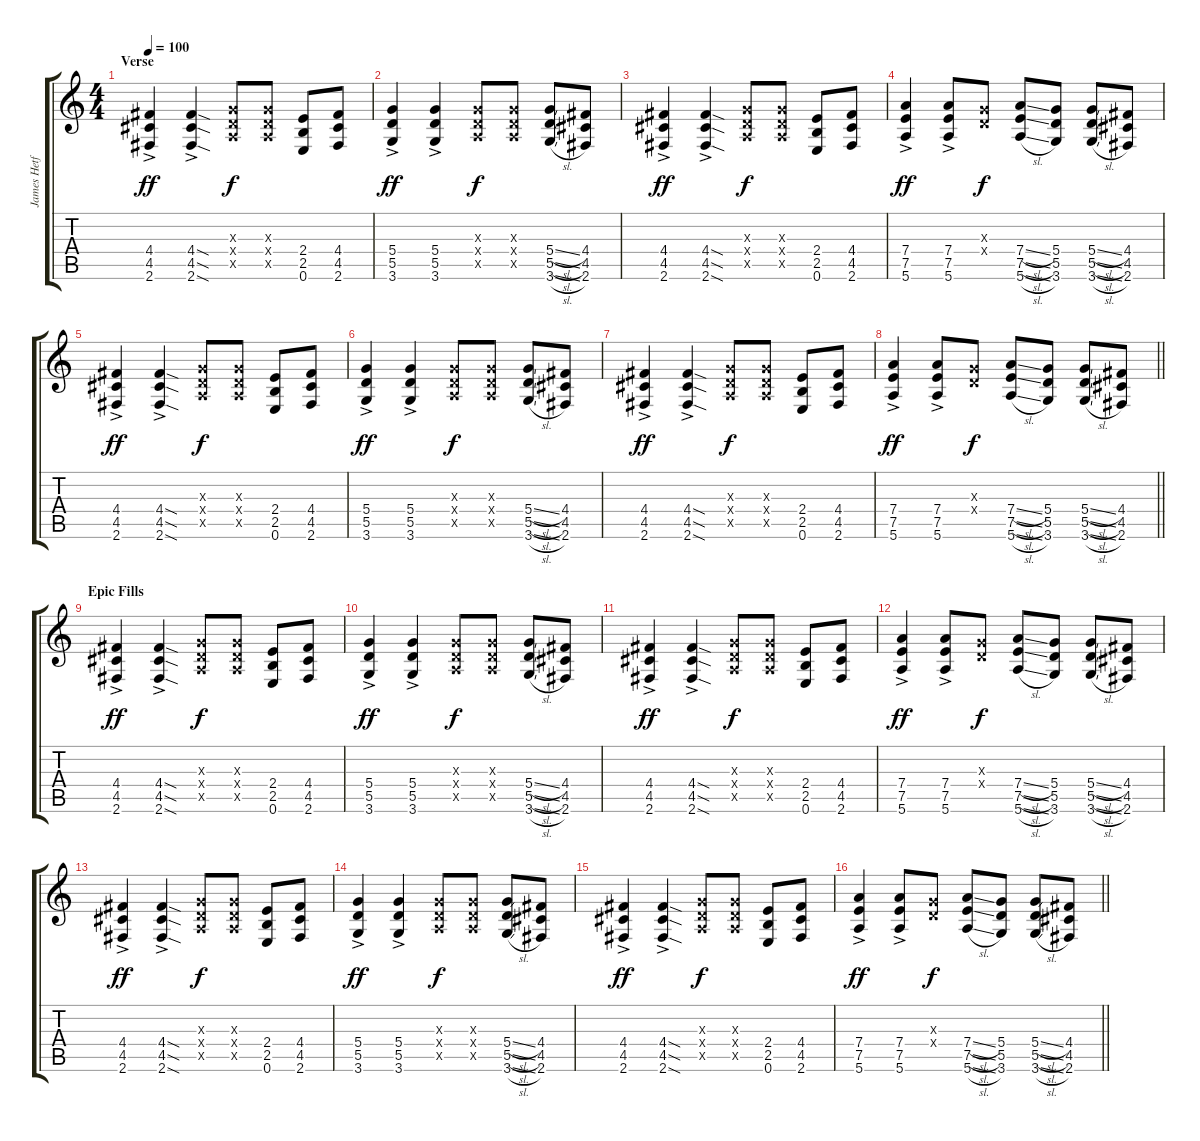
\track ("James Hetfield" "James Hetf") {instrument distortionguitar}
\staff {score tabs}
\tuning (E4 B3 G3 D3 A2 E2) {hide}
\ts (4 4)
\section ("" "Verse")
\tempo 100
\clef g2
\ks c
(4.4{ac} 4.5{ac} 2.6{ac}).4{dy ff} (4.4{sod ac} 4.5{sod ac} 2.6{sod ac}).4 (0.3{x} 0.4{x} 0.5{x}).8{dy f} (0.3{x} 0.4{x} 0.5{x}).8 (2.4 2.5 0.6).8 (4.4 4.5 2.6).8 |
(5.4{ac} 5.5{ac} 3.6{ac}).4{dy ff} (5.4{ac} 5.5{ac} 3.6{ac}).4 (0.3{x} 0.4{x} 0.5{x}).8{dy f} (0.3{x} 0.4{x} 0.5{x}).8 (5.4{sl} 5.5{sl} 3.6{sl}).8 (4.4 4.5 2.6).8 |
(4.4{ac} 4.5{ac} 2.6{ac}).4{dy ff} (4.4{sod ac} 4.5{sod ac} 2.6{sod ac}).4 (0.3{x} 0.4{x} 0.5{x}).8{dy f} (0.3{x} 0.4{x} 0.5{x}).8 (2.4 2.5 0.6).8 (4.4 4.5 2.6).8 |
(7.4{ac} 7.5{ac} 5.6{ac}).4{dy ff} (7.4{ac} 7.5{ac} 5.6{ac}).8 (0.3{x} 0.4{x}).8{dy f} (7.4{sl} 7.5{sl} 5.6{sl}).8 (5.4 5.5 3.6).8 (5.4{sl} 5.5{sl} 3.6{sl}).8 (4.4 4.5 2.6).8 |
(4.4{ac} 4.5{ac} 2.6{ac}).4{dy ff} (4.4{sod ac} 4.5{sod ac} 2.6{sod ac}).4 (0.3{x} 0.4{x} 0.5{x}).8{dy f} (0.3{x} 0.4{x} 0.5{x}).8 (2.4 2.5 0.6).8 (4.4 4.5 2.6).8 |
(5.4{ac} 5.5{ac} 3.6{ac}).4{dy ff} (5.4{ac} 5.5{ac} 3.6{ac}).4 (0.3{x} 0.4{x} 0.5{x}).8{dy f} (0.3{x} 0.4{x} 0.5{x}).8 (5.4{sl} 5.5{sl} 3.6{sl}).8 (4.4 4.5 2.6).8 |
(4.4{ac} 4.5{ac} 2.6{ac}).4{dy ff} (4.4{sod ac} 4.5{sod ac} 2.6{sod ac}).4 (0.3{x} 0.4{x} 0.5{x}).8{dy f} (0.3{x} 0.4{x} 0.5{x}).8 (2.4 2.5 0.6).8 (4.4 4.5 2.6).8 |
\barLineRight lightlight
(7.4{ac} 7.5{ac} 5.6{ac}).4{dy ff} (7.4{ac} 7.5{ac} 5.6{ac}).8 (0.3{x} 0.4{x}).8{dy f} (7.4{sl} 7.5{sl} 5.6{sl}).8 (5.4 5.5 3.6).8 (5.4{sl} 5.5{sl} 3.6{sl}).8 (4.4 4.5 2.6).8 |
\section ("" "Epic Fills")
(4.4{ac} 4.5{ac} 2.6{ac}).4{dy ff} (4.4{sod ac} 4.5{sod ac} 2.6{sod ac}).4 (0.3{x} 0.4{x} 0.5{x}).8{dy f} (0.3{x} 0.4{x} 0.5{x}).8 (2.4 2.5 0.6).8 (4.4 4.5 2.6).8 |
(5.4{ac} 5.5{ac} 3.6{ac}).4{dy ff} (5.4{ac} 5.5{ac} 3.6{ac}).4 (0.3{x} 0.4{x} 0.5{x}).8{dy f} (0.3{x} 0.4{x} 0.5{x}).8 (5.4{sl} 5.5{sl} 3.6{sl}).8 (4.4 4.5 2.6).8 |
(4.4{ac} 4.5{ac} 2.6{ac}).4{dy ff} (4.4{sod ac} 4.5{sod ac} 2.6{sod ac}).4 (0.3{x} 0.4{x} 0.5{x}).8{dy f} (0.3{x} 0.4{x} 0.5{x}).8 (2.4 2.5 0.6).8 (4.4 4.5 2.6).8 |
(7.4{ac} 7.5{ac} 5.6{ac}).4{dy ff} (7.4{ac} 7.5{ac} 5.6{ac}).8 (0.3{x} 0.4{x}).8{dy f} (7.4{sl} 7.5{sl} 5.6{sl}).8 (5.4 5.5 3.6).8 (5.4{sl} 5.5{sl} 3.6{sl}).8 (4.4 4.5 2.6).8 |
(4.4{ac} 4.5{ac} 2.6{ac}).4{dy ff} (4.4{sod ac} 4.5{sod ac} 2.6{sod ac}).4 (0.3{x} 0.4{x} 0.5{x}).8{dy f} (0.3{x} 0.4{x} 0.5{x}).8 (2.4 2.5 0.6).8 (4.4 4.5 2.6).8 |
(5.4{ac} 5.5{ac} 3.6{ac}).4{dy ff} (5.4{ac} 5.5{ac} 3.6{ac}).4 (0.3{x} 0.4{x} 0.5{x}).8{dy f} (0.3{x} 0.4{x} 0.5{x}).8 (5.4{sl} 5.5{sl} 3.6{sl}).8 (4.4 4.5 2.6).8 |
(4.4{ac} 4.5{ac} 2.6{ac}).4{dy ff} (4.4{sod ac} 4.5{sod ac} 2.6{sod ac}).4 (0.3{x} 0.4{x} 0.5{x}).8{dy f} (0.3{x} 0.4{x} 0.5{x}).8 (2.4 2.5 0.6).8 (4.4 4.5 2.6).8 |
\barLineRight lightlight
(7.4{ac} 7.5{ac} 5.6{ac}).4{dy ff} (7.4{ac} 7.5{ac} 5.6{ac}).8 (0.3{x} 0.4{x}).8{dy f} (7.4{sl} 7.5{sl} 5.6{sl}).8 (5.4 5.5 3.6).8 (5.4{sl} 5.5{sl} 3.6{sl}).8 (4.4 4.5 2.6).8
